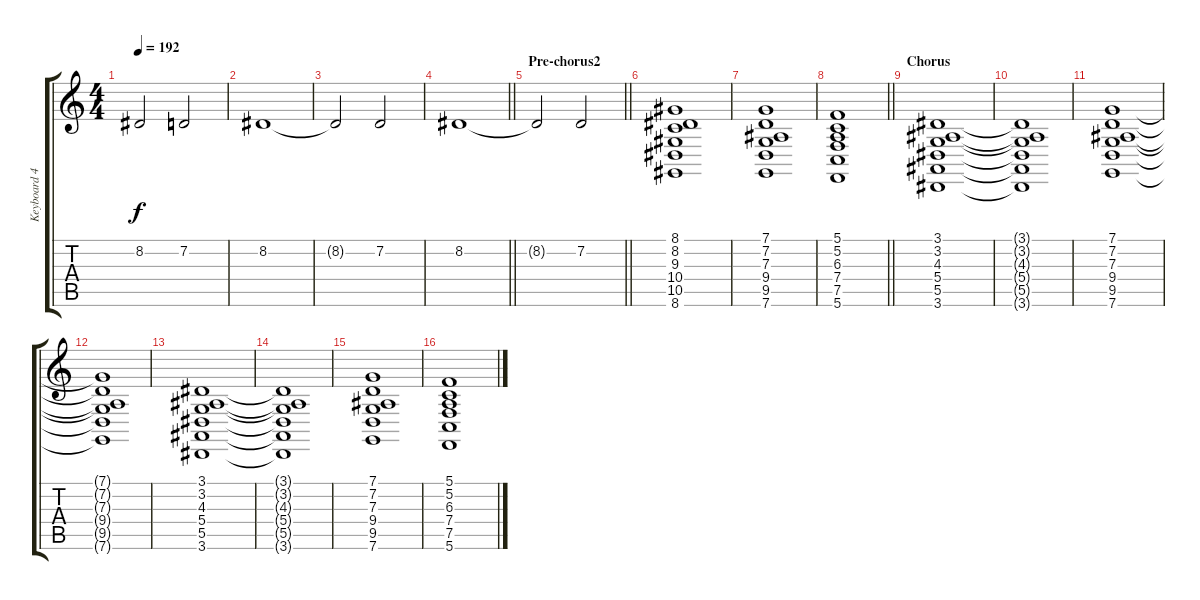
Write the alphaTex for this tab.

\track ("Keyboard 4" "Keyboard 4") {instrument fx7echoes}
\staff {score tabs}
\tuning (C4 G3 Eb3 Bb2 F2 C2) {hide}
\ts (4 4)
\tempo 192
\clef g2
\ks c
8.2{t}.2{dy f} 7.2.2 |
8.2.1 |
8.2{t}.2 7.2.2 |
\barLineRight lightlight
8.2.1 |
\section ("" "Pre-chorus2")
\barLineRight lightlight
8.2{t}.2 7.2.2 |
(8.1 8.2 9.3 10.4 10.5 8.6).1{volume 10} |
(7.1 7.2 7.3 9.4 9.5 7.6).1 |
\barLineRight lightlight
(5.1 5.2 6.3 7.4 7.5 5.6).1 |
\section ("" "Chorus")
(3.1 3.2 4.3 5.4 5.5 3.6).1{volume 10} |
(3.1{t} 3.2{t} 4.3{t} 5.4{t} 5.5{t} 3.6{t}).1 |
(7.1 7.2 7.3 9.4 9.5 7.6).1 |
(7.1{t} 7.2{t} 7.3{t} 9.4{t} 9.5{t} 7.6{t}).1 |
(3.1 3.2 4.3 5.4 5.5 3.6).1 |
(3.1{t} 3.2{t} 4.3{t} 5.4{t} 5.5{t} 3.6{t}).1 |
(7.1 7.2 7.3 9.4 9.5 7.6).1 |
(5.1 5.2 6.3 7.4 7.5 5.6).1
